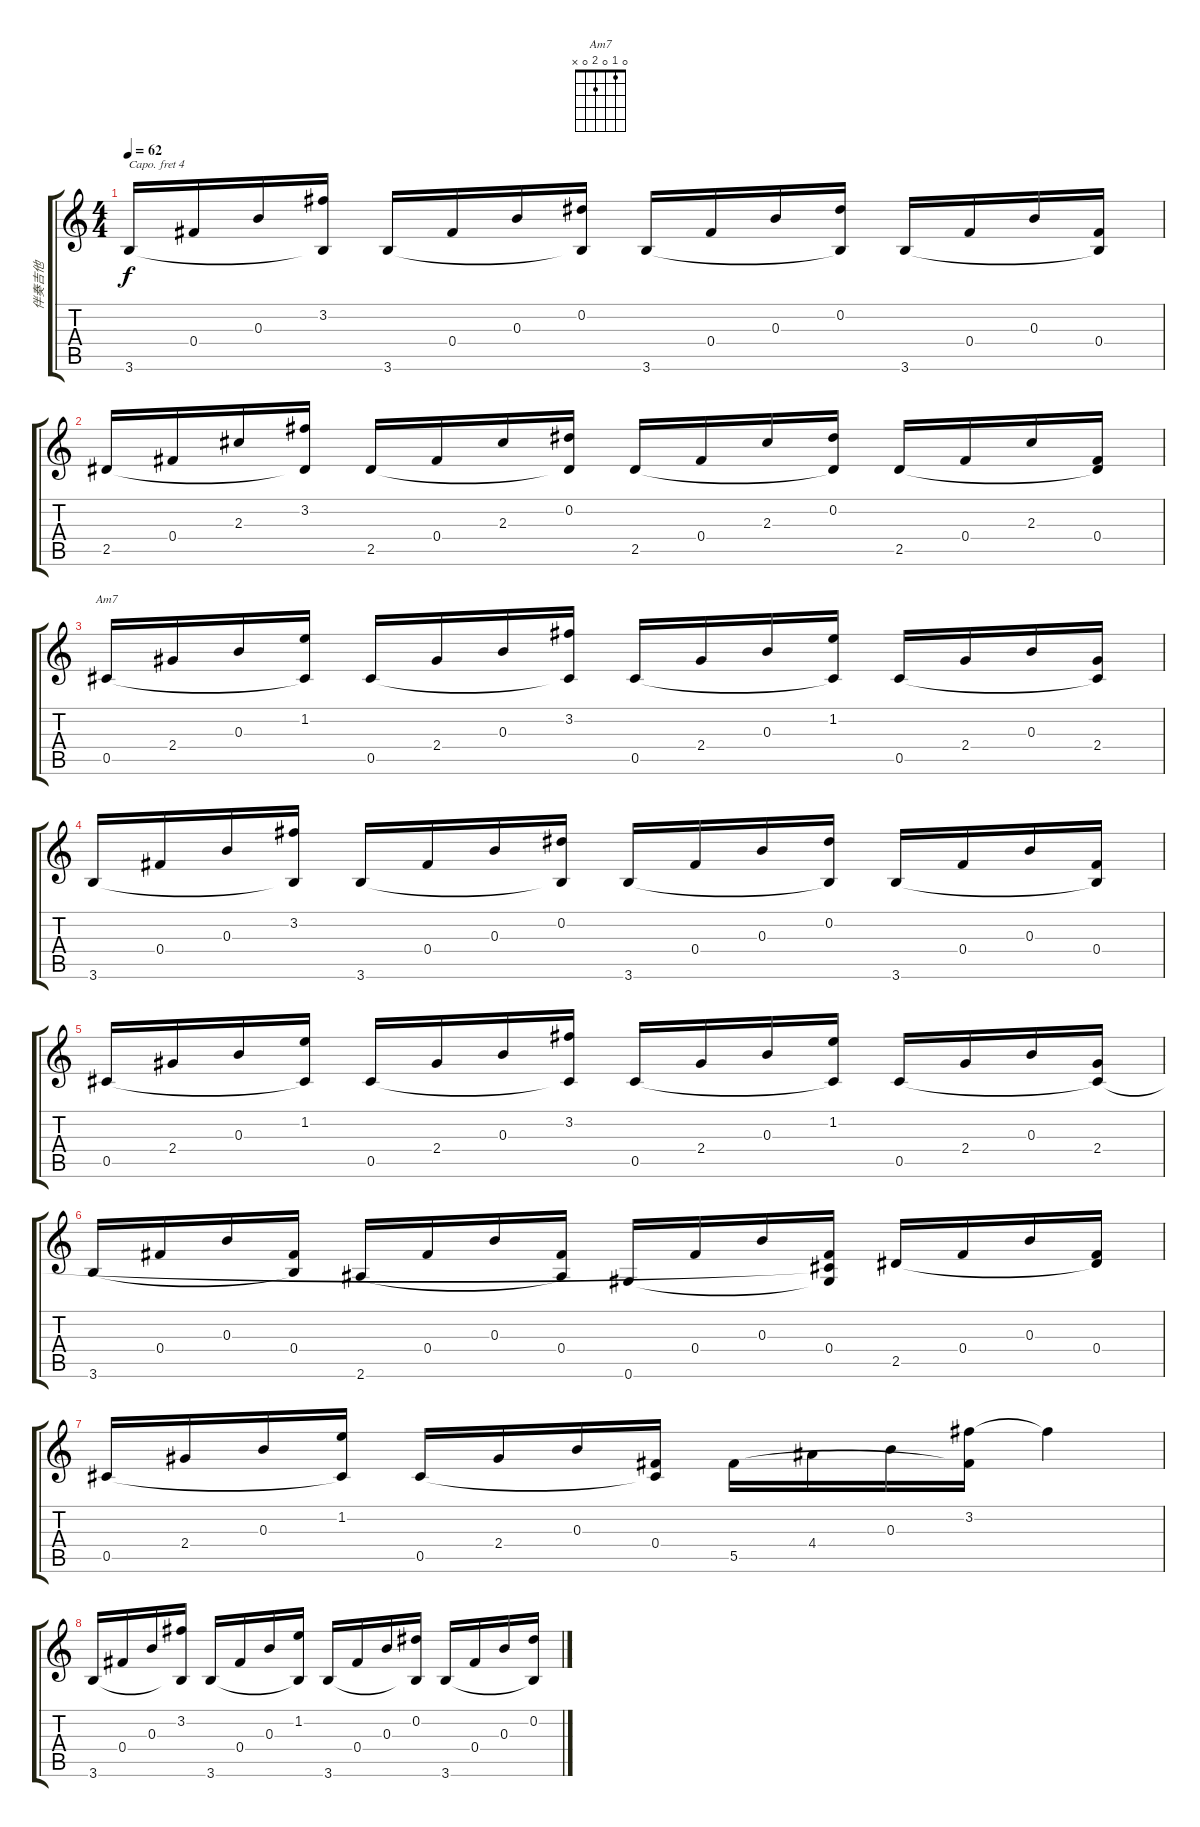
\track ("伴奏吉他" "伴奏吉他") {instrument acousticguitarnylon}
\staff {score tabs}
\capo 4
\tuning (E4 B3 G3 D3 A2 E2) {hide}
\chord ("Am7" 0 1 0 2 0 x)
\ts (4 4)
\tempo 62
\clef g2
\ks c
3.6.16{dy f} 0.4.16 0.3.16 (3.2 3.6{t}).16 3.6.16 0.4.16 0.3.16 (0.2 3.6{t}).16 3.6.16 0.4.16 0.3.16 (0.2 3.6{t}).16 3.6.16 0.4.16 0.3.16 (0.4 3.6{t}).16 |
2.5.16 0.4.16 2.3.16 (3.2 2.5{t}).16 2.5.16 0.4.16 2.3.16 (0.2 2.5{t}).16 2.5.16 0.4.16 2.3.16 (0.2 2.5{t}).16 2.5.16 0.4.16 2.3.16 (0.4 2.5{t}).16 |
0.5.16{ch "Am7"} 2.4.16 0.3.16 (1.2 0.5{t}).16 0.5.16 2.4.16 0.3.16 (3.2 0.5{t}).16 0.5.16 2.4.16 0.3.16 (1.2 0.5{t}).16 0.5.16 2.4.16 0.3.16 (2.4 0.5{t}).16 |
3.6.16 0.4.16 0.3.16 (3.2 3.6{t}).16 3.6.16 0.4.16 0.3.16 (0.2 3.6{t}).16 3.6.16 0.4.16 0.3.16 (0.2 3.6{t}).16 3.6.16 0.4.16 0.3.16 (0.4 3.6{t}).16 |
0.5.16 2.4.16 0.3.16 (1.2 0.5{t}).16 0.5.16 2.4.16 0.3.16 (3.2 0.5{t}).16 0.5.16 2.4.16 0.3.16 (1.2 0.5{t}).16 0.5.16 2.4.16 0.3.16 (2.4 0.5{t}).16 |
3.6.16 0.4.16 0.3.16 (0.4 3.6{t}).16 2.6.16 0.4.16 0.3.16 (0.4 2.6{t}).16 0.6.16 0.4.16 0.3.16 (0.4 0.5{t} 0.6{t}).16 2.5.16 0.4.16 0.3.16 (0.4 2.5{t}).16 |
0.5.16 2.4.16 0.3.16 (1.2 0.5{t}).16 0.5.16 2.4.16 0.3.16 (0.4 0.5{t}).16 5.5.16 4.4.16 0.3.16 (3.2 5.5{t}).16 3.2{t}.4 |
3.6.16 0.4.16 0.3.16 (3.2 3.6{t}).16 3.6.16 0.4.16 0.3.16 (1.2 3.6{t}).16 3.6.16 0.4.16 0.3.16 (0.2 3.6{t}).16 3.6.16 0.4.16 0.3.16 (0.2 3.6{t}).16
